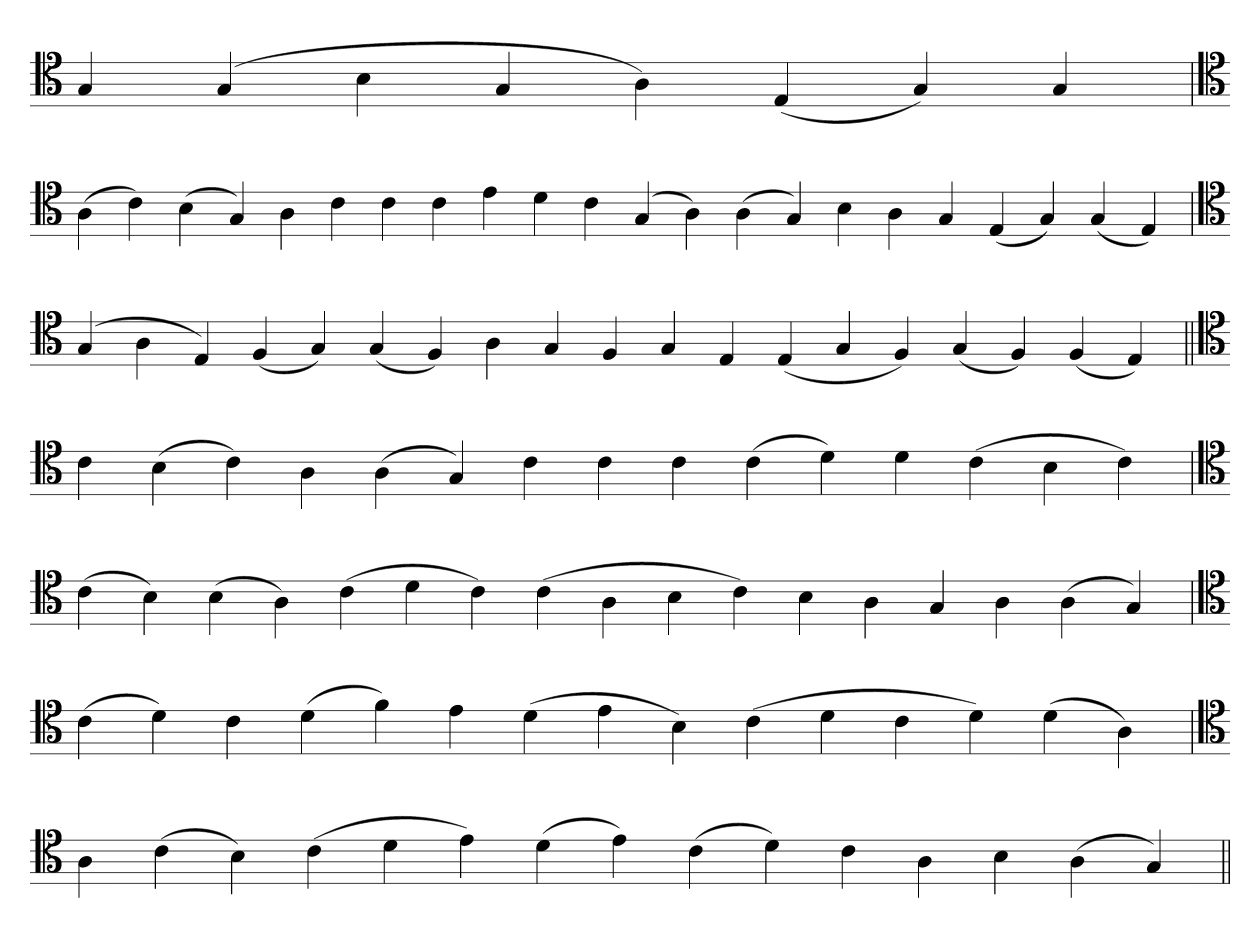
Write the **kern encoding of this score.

**kern
*part1
*staff1
*clefC4
=
4G
(4G
4B
4G
4A)
(4E
4G)
4G
='
*clefC4
(4A
4c)
(4B
4G)
4A
4c
4c
4c
4e
4d
4c
(4G
4A)
(4A
4G)
4B
4A
4G
(4E
4G)
(4G
4E)
=`
*clefC4
(4G
4A
4E)
(4F
4G)
(4G
4F)
4A
4G
4F
4G
4E
(4E
4G
4F)
(4G
4F)
(4F
4E)
=||
*clefC4
4c
(4B
4c)
4A
(4A
4G)
4c
4c
4c
(4c
4d)
4d
(4c
4B
4c)
='
*clefC4
(4c
4B)
(4B
4A)
(4c
4d
4c)
(4c
4A
4B
4c)
4B
4A
4G
4A
(4A
4G)
=
*clefC4
(4c
4d)
4c
(4d
4f)
4e
(4d
4e
4B)
(4c
4d
4c
4d)
(4d
4A)
=`
*clefC4
4A
(4c
4B)
(4c
4d
4e)
(4d
4e)
(4c
4d)
4c
4A
4B
(4A
4G)
=||
*-
